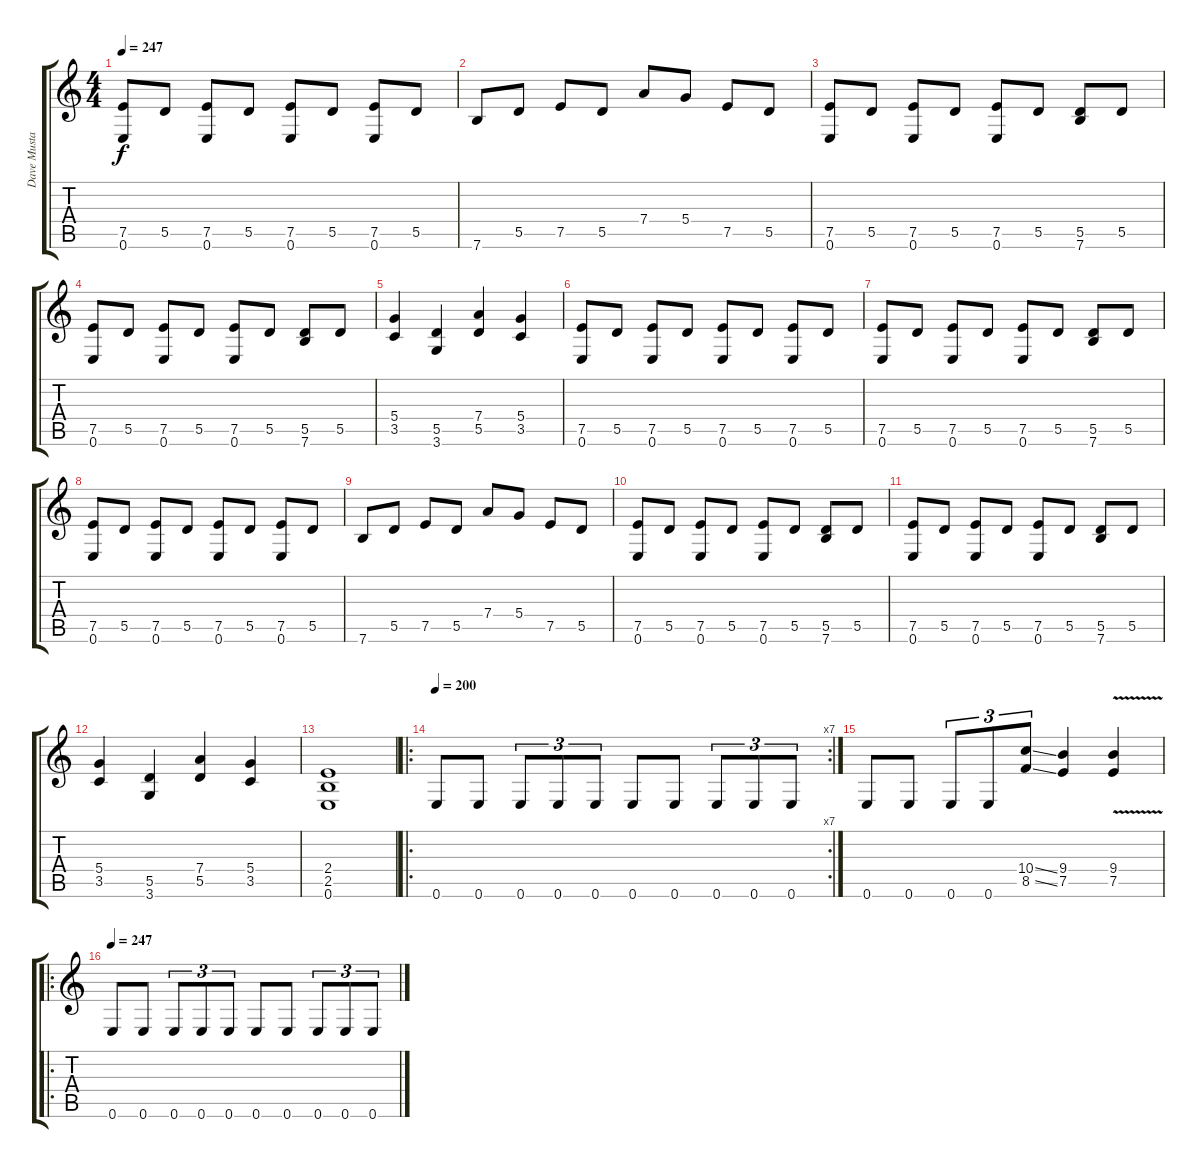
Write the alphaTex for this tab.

\track ("Dave Mustaine (Rhythm Guitar)" "Dave Musta") {instrument distortionguitar}
\staff {score tabs}
\tuning (E4 B3 G3 D3 A2 E2) {hide}
\ts (4 4)
\tempo 247
\clef g2
\ks c
(7.5 0.6).8{dy f} 5.5.8 (7.5 0.6).8 5.5.8 (7.5 0.6).8 5.5.8 (7.5 0.6).8 5.5.8 |
7.6.8 5.5.8 7.5.8 5.5.8 7.4.8 5.4.8 7.5.8 5.5.8 |
(7.5 0.6).8 5.5.8 (7.5 0.6).8 5.5.8 (7.5 0.6).8 5.5.8 (5.5 7.6).8 5.5.8 |
(7.5 0.6).8 5.5.8 (7.5 0.6).8 5.5.8 (7.5 0.6).8 5.5.8 (5.5 7.6).8 5.5.8 |
(5.4 3.5).4 (5.5 3.6).4 (7.4 5.5).4 (5.4 3.5).4 |
(7.5 0.6).8 5.5.8 (7.5 0.6).8 5.5.8 (7.5 0.6).8 5.5.8 (7.5 0.6).8 5.5.8 |
(7.5 0.6).8 5.5.8 (7.5 0.6).8 5.5.8 (7.5 0.6).8 5.5.8 (5.5 7.6).8 5.5.8 |
(7.5 0.6).8 5.5.8 (7.5 0.6).8 5.5.8 (7.5 0.6).8 5.5.8 (7.5 0.6).8 5.5.8 |
7.6.8 5.5.8 7.5.8 5.5.8 7.4.8 5.4.8 7.5.8 5.5.8 |
(7.5 0.6).8 5.5.8 (7.5 0.6).8 5.5.8 (7.5 0.6).8 5.5.8 (5.5 7.6).8 5.5.8 |
(7.5 0.6).8 5.5.8 (7.5 0.6).8 5.5.8 (7.5 0.6).8 5.5.8 (5.5 7.6).8 5.5.8 |
(5.4 3.5).4 (5.5 3.6).4 (7.4 5.5).4 (5.4 3.5).4 |
(2.4 2.5 0.6).1 |
\ro
\rc 7
\tempo 200
0.6.8 0.6.8 0.6.8{tu (3 2)} 0.6.8{tu (3 2)} 0.6.8{tu (3 2)} 0.6.8 0.6.8 0.6.8{tu (3 2)} 0.6.8{tu (3 2)} 0.6.8{tu (3 2)} |
0.6.8 0.6.8 0.6.8{tu (3 2)} 0.6.8{tu (3 2)} (10.4{ss} 8.5{ss}).8{tu (3 2)} (9.4 7.5).4 (9.4{v} 7.5{v}).4 |
\ro
\tempo 247
0.6.8 0.6.8 0.6.8{tu (3 2)} 0.6.8{tu (3 2)} 0.6.8{tu (3 2)} 0.6.8 0.6.8 0.6.8{tu (3 2)} 0.6.8{tu (3 2)} 0.6.8{tu (3 2)}
